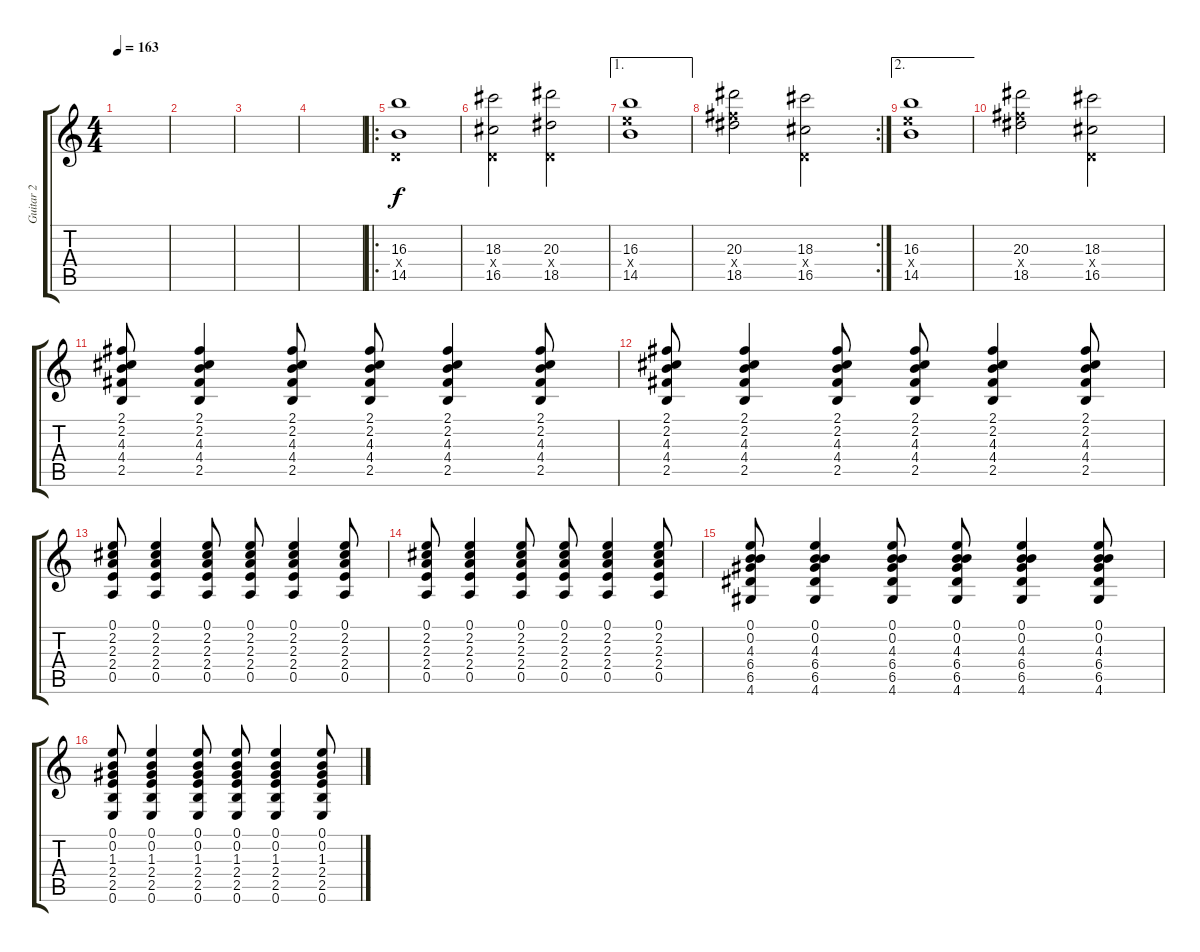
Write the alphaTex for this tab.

\track ("Guitar 2" "Guitar 2") {instrument overdrivenguitar}
\staff {score tabs}
\tuning (E4 B3 G3 D3 A2 E2) {hide}
\ts (4 4)
\tempo 163
\clef g2
\ks c
|
|
|
|
\ro
(16.3 0.4{x} 14.5).1 |
(18.3 0.4{x} 16.5).2 (20.3 0.4{x} 18.5).2 |
\ae 1
(16.3 14.4{x} 14.5).1 |
\rc 2
(20.3 16.4{x} 18.5).2 (18.3 0.4{x} 16.5).2 |
\ae 2
(16.3 14.4{x} 14.5).1 |
(20.3 16.4{x} 18.5).2 (18.3 0.4{x} 16.5).2 |
(2.1 2.2 4.3 4.4 2.5).8 (2.1 2.2 4.3 4.4 2.5).4 (2.1 2.2 4.3 4.4 2.5).8 (2.1 2.2 4.3 4.4 2.5).8 (2.1 2.2 4.3 4.4 2.5).4 (2.1 2.2 4.3 4.4 2.5).8 |
(2.1 2.2 4.3 4.4 2.5).8 (2.1 2.2 4.3 4.4 2.5).4 (2.1 2.2 4.3 4.4 2.5).8 (2.1 2.2 4.3 4.4 2.5).8 (2.1 2.2 4.3 4.4 2.5).4 (2.1 2.2 4.3 4.4 2.5).8 |
(0.1 2.2 2.3 2.4 0.5).8 (0.1 2.2 2.3 2.4 0.5).4 (0.1 2.2 2.3 2.4 0.5).8 (0.1 2.2 2.3 2.4 0.5).8 (0.1 2.2 2.3 2.4 0.5).4 (0.1 2.2 2.3 2.4 0.5).8 |
(0.1 2.2 2.3 2.4 0.5).8 (0.1 2.2 2.3 2.4 0.5).4 (0.1 2.2 2.3 2.4 0.5).8 (0.1 2.2 2.3 2.4 0.5).8 (0.1 2.2 2.3 2.4 0.5).4 (0.1 2.2 2.3 2.4 0.5).8 |
(0.1 0.2 4.3 6.4 6.5 4.6).8 (0.1 0.2 4.3 6.4 6.5 4.6).4 (0.1 0.2 4.3 6.4 6.5 4.6).8 (0.1 0.2 4.3 6.4 6.5 4.6).8 (0.1 0.2 4.3 6.4 6.5 4.6).4 (0.1 0.2 4.3 6.4 6.5 4.6).8 |
(0.1 0.2 1.3 2.4 2.5 0.6).8 (0.1 0.2 1.3 2.4 2.5 0.6).4 (0.1 0.2 1.3 2.4 2.5 0.6).8 (0.1 0.2 1.3 2.4 2.5 0.6).8 (0.1 0.2 1.3 2.4 2.5 0.6).4 (0.1 0.2 1.3 2.4 2.5 0.6).8
